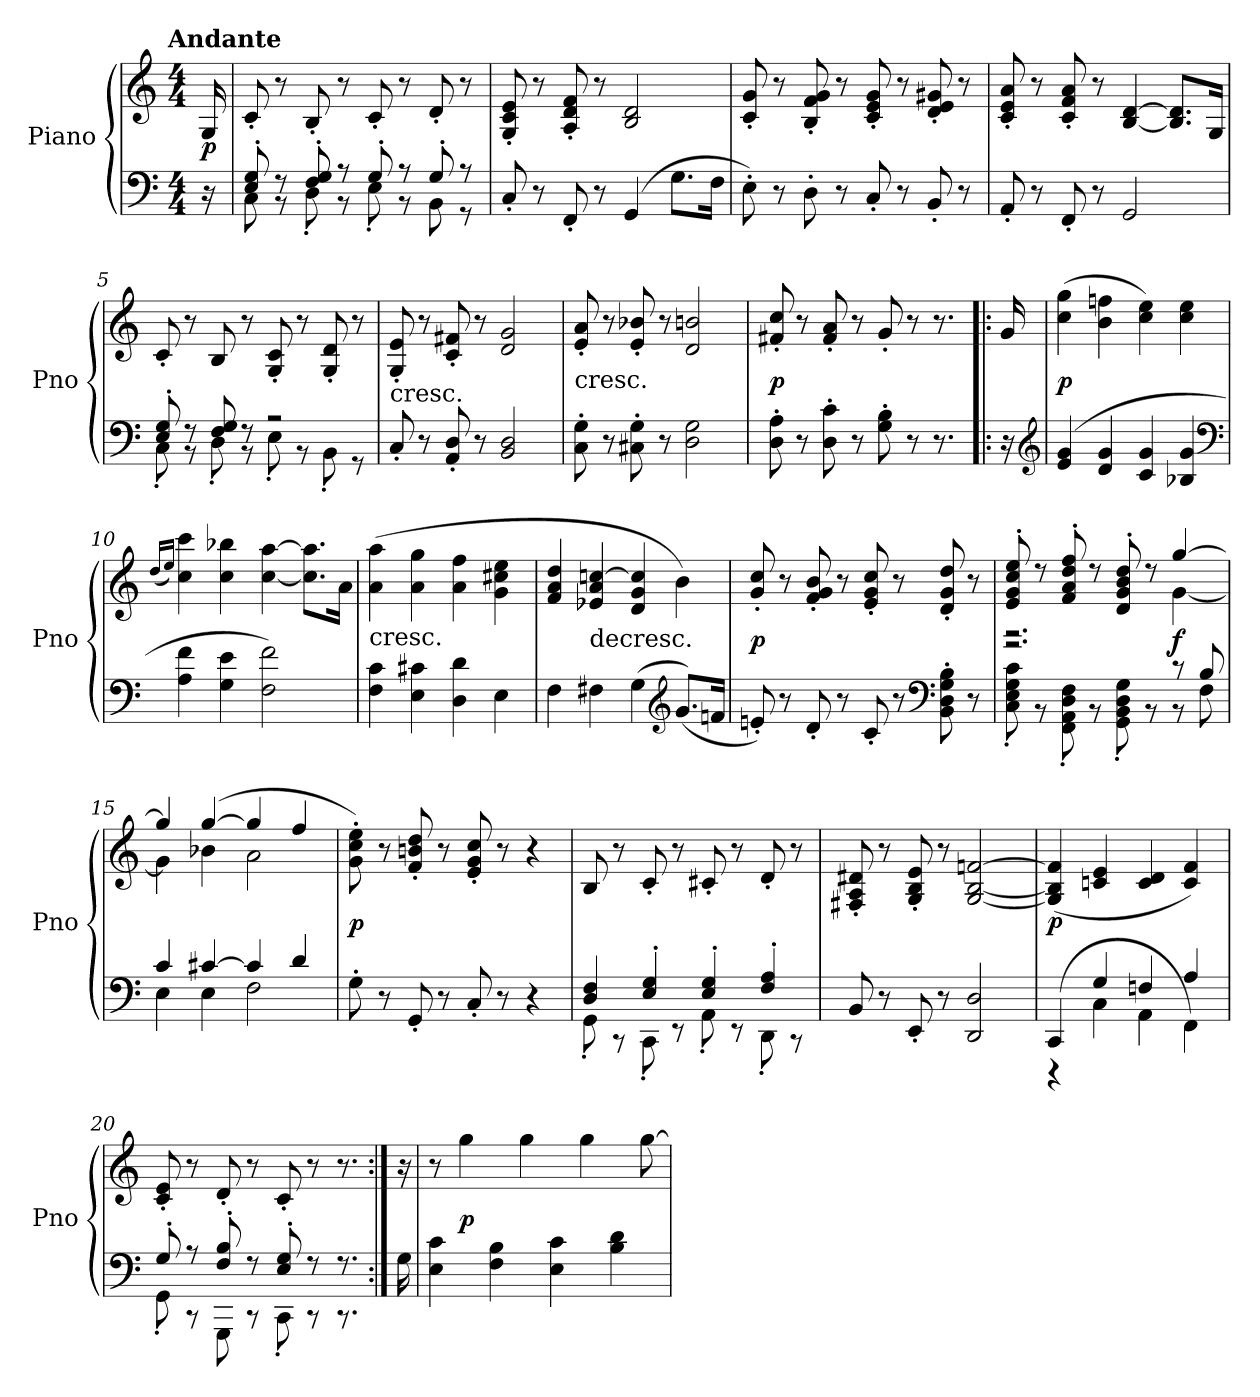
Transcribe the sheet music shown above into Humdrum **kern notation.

**kern	**kern	**dynam
*part1	*part1	*part1
*staff2	*staff1	*staff1/2
*I"Piano	*	*
*I'Pno	*	*
*clefF4	*clefG2	*
*k[]	*k[]	*
*C:	*C:	*
!!LO:TX:omd:t=Andante
*M4/4	*M4/4	*
*MM112	*MM112	*
=	=	=
16r	16G	p
=1	=1	=1
*^	*	*
8E' 8G'	8C	8c'	.
8r	8r	8r	.
8F' 8G'	8D'	8B'	.
8r	8r	8r	.
8G'	8E'	8c'	.
8r	8r	8r	.
8G'	8BB	8d'	.
8r	8r	8r	.
*v	*v	*	*
=2	=2	=2
8C'	8G' 8c' 8e'	.
8r	8r	.
8FF'	8A' 8d' 8f'	.
8r	8r	.
(4GG	2B 2d	.
8.GL	.	.
16FJk	.	.
=3	=3	=3
8E')	8c' 8g'	.
8r	8r	.
8D'	8B' 8f' 8g'	.
8r	8r	.
8C'	8c' 8e' 8g'	.
8r	8r	.
8BB'	8d' 8e' 8g#X'	.
8r	8r	.
=4	=4	=4
8AA'	8c' 8e' 8a'	.
8r	8r	.
8FF'	8c' 8f' 8a'	.
8r	8r	.
2GG	[4B [4d	.
.	8.B] 8.d]L	.
.	16GJk	.
=5	=5	=5
*^	*	*
8E' 8G'	8C'	8c'	.
8r	8r	8r	.
8F 8G	8D'	8B	.
8r	8r	8r	.
2r	8E'	8G' 8c'	.
.	8r	8r	.
.	8BB'	8G' 8d'	.
.	8r	8r	.
=6	=6	=6	=6
!	!	!LO:TX:c:t=cresc.	!
*v	*v	*	*
8C'	8G' 8e'	.
8r	8r	.
8AA' 8D'	8c' 8f#X'	.
8r	8r	.
2BB 2D	2d 2g	.
=7	=7	=7
!	!LO:TX:c:t=cresc.	!
8C' 8G'	8e' 8a'	.
8r	8r	.
8C#X' 8G'	8e' 8b-X'	.
8r	8r	.
2D 2G	2d 2bn	.
=8	=8	=8
8D' 8A'	8f#X' 8cc'	p
8r	8r	.
8D' 8c'	8f#' 8a'	.
8r	8r	.
8G' 8B'	8g'	.
8r	8r	.
8.r	8.r	.
=!|:	=!|:	=!|:
16r	16g	.
*clefG2	*	*
=9	=9	=9
(4e 4g	(4cc 4gg	p
4d 4g	4b 4ffn	.
4c 4g	4cc 4ee)	.
4B-X 4g	4cc 4ee	.
*clefF4	*	*
=10	=10	=10
.	(16qddLL	.
.	16qeeJJ)	.
4A 4f	4cc 4ccc	.
4G 4e	4cc 4bb-X	.
2F 2f)	[4cc [4aa	.
.	8.cc] 8.aa]L	.
.	16aJk	.
=11	=11	=11
!	!LO:TX:c:t=cresc.	!
4F 4c	(4a 4aa	.
4E 4c#X	4a 4gg	.
4D 4d	4a 4ff	.
4E	4g 4cc#X 4ee	.
=12	=12	=12
4F	4f 4a 4dd	.
!	!LO:TX:c:t=decresc.	!
4F#X	4e-X 4a [4ccn	.
(4G	4d 4g 4cc]	.
*clefG2	*	*
(8.gL)	4b)	.
16fnJk	.	.
=13	=13	=13
8en')	8g' 8cc'	p
8r	8r	.
8d'	8f' 8g' 8b'	.
8r	8r	.
8c'	8e' 8g' 8cc'	.
8r	8r	.
*clefF4	*	*
8BB' 8D' 8G' 8B'	8d' 8g' 8dd'	.
8r	8r	.
=14	=14	=14
*^	*^	*
2.r	8C' 8E' 8G' 8c'	8e' 8g' 8cc' 8ee'	2.r	.
.	8r	8r	.	.
.	8FF' 8AA' 8D' 8F'	8f' 8a' 8dd' 8ff'	.	.
.	8r	8r	.	.
.	8GG' 8BB' 8D' 8G'	8d' 8g' 8b' 8dd'	.	.
.	8r	8r	.	.
8r	8r	[4gg	[4g	f
8B	8F	.	.	.
=15	=15	=15	=15	=15
4c	4E	4gg]	4g]	.
[4c#X	4E	([4gg	4b-X	.
4c#]	2F	4gg]	2a	.
4d	.	4ff	.	.
*v	*v	*	*	*
*	*v	*v	*
=16	=16	=16
8G'	8g' 8cc' 8ee')	p
8r	8r	.
8GG'	8f' 8bn' 8dd'	.
8r	8r	.
8C'	8e' 8g' 8cc'	.
8r	8r	.
4r	4r	.
=17	=17	=17
*^	*	*
4D 4F	8GG'	8B	.
.	8r	8r	.
4E' 4G'	8CC'	8c'	.
.	8r	8r	.
4E' 4G'	8AA'	8c#X'	.
.	8r	8r	.
4F' 4A'	8DD'	8d'	.
.	8r	8r	.
*v	*v	*	*
=18	=18	=18
8BB	8F#X' 8A' 8d#X'	.
8r	8r	.
8EE'	8G' 8B' 8e'	.
8r	8r	.
2DD 2D	[2G [2B [2fn	.
=19	=19	=19
*^	*	*
(4CC	4r	(4G] 4B] 4f]	p
4G	4C	4cn 4e	.
4Fn	4AA	4c 4d	.
4A	4FF)	4c 4f)	.
=20	=20	=20	=20
8G'	8GG'	8c' 8e'	.
8r	8r	8r	.
8F' 8B'	8GGG	8d'	.
8r	8r	8r	.
8E' 8G'	8CC'	8c'	.
8r	8r	8r	.
8.r	8.r	8.r	.
*v	*v	*	*
=:|!	=:|!	=:|!
16G	16r	.
=21	=21	=21
4E 4c	8r	.
.	4gg	p
4F 4B	.	.
.	4gg	.
4E 4c	.	.
.	4gg	.
4B 4d	.	.
.	[8gg	.
=	=	=
*-	*-	*-
